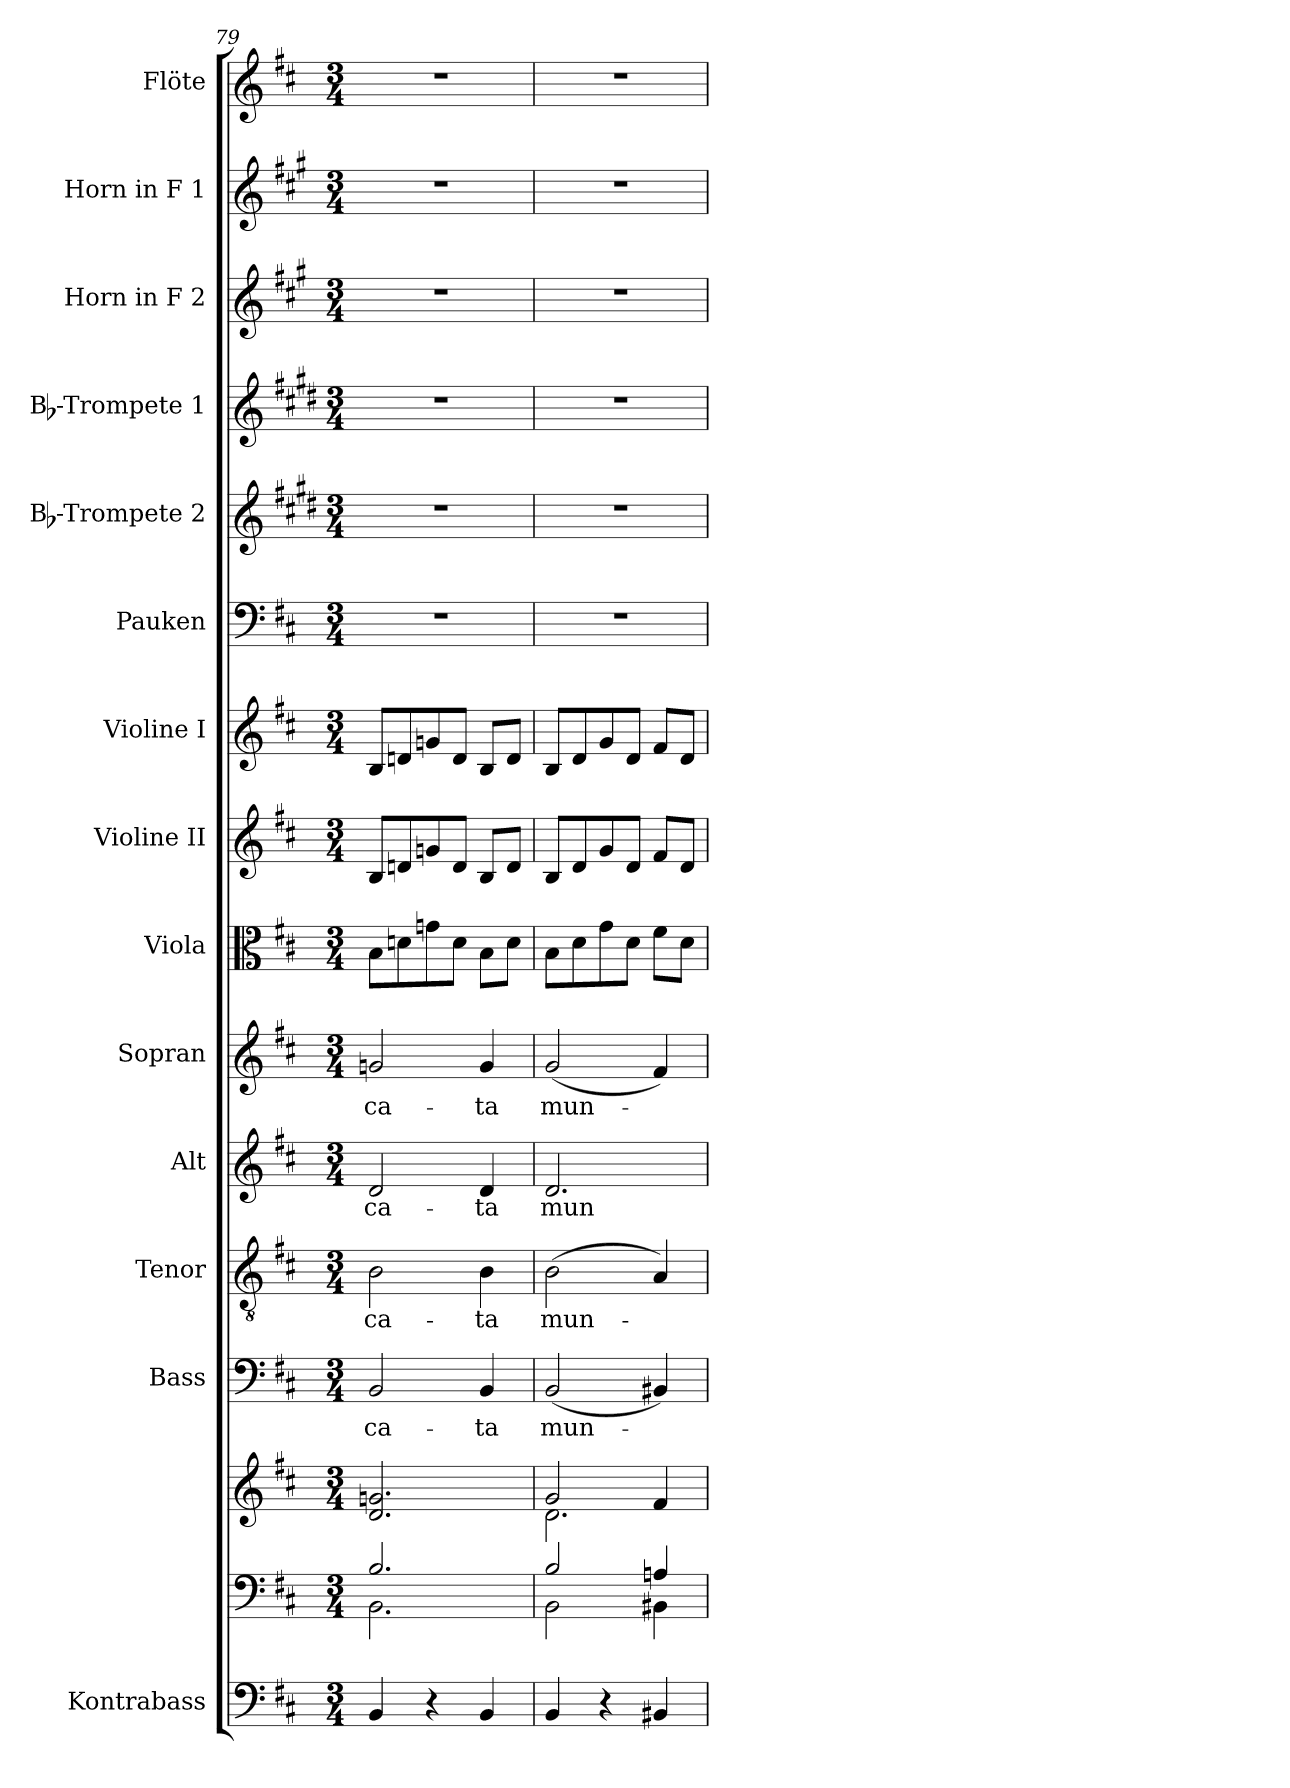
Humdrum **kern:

**kern	**kern	**kern	**kern	**text	**kern	**text	**kern	**text	**kern	**text	**kern	**kern	**kern	**kern	**kern	**kern	**kern	**kern	**kern
*part15	*part14	*part14	*part13	*part13	*part12	*part12	*part11	*part11	*part10	*part10	*part9	*part8	*part7	*part6	*part5	*part4	*part3	*part2	*part1
*staff16	*staff15	*staff14	*staff13	*staff13	*staff12	*staff12	*staff11	*staff11	*staff10	*staff10	*staff9	*staff8	*staff7	*staff6	*staff5	*staff4	*staff3	*staff2	*staff1
*I"Kontrabass	*	*	*I"Bass	*	*I"Tenor	*	*I"Alt	*	*I"Sopran	*	*I"Viola	*I"Violine II	*I"Violine I	*I"Pauken	*I"Bb-Trompete 2	*I"Bb-Trompete 1	*I"Horn in F 2	*I"Horn in F 1	*I"Flöte
*I'Kb.	*	*	*I'B.	*	*I'T.	*	*I'A.	*	*I'S.	*	*I'Vla.	*I'Vl. II	*I'Vl. I	*I'Pk.	*I'Bb Trp. 2	*I'Bb Trp. 1	*	*	*I'Fl.
*clefF4	*clefF4	*clefG2	*clefF4	*	*clefGv2	*	*clefG2	*	*clefG2	*	*clefC3	*clefG2	*clefG2	*clefF4	*clefG2	*clefG2	*clefG2	*clefG2	*clefG2
*ITrd7c12	*	*	*	*	*	*	*	*	*	*	*	*	*	*	*ITrd1c2	*ITrd1c2	*ITrd4c7	*ITrd4c7	*
*k[f#c#]	*k[f#c#]	*k[f#c#]	*k[f#c#]	*	*k[f#c#]	*	*k[f#c#]	*	*k[f#c#]	*	*k[f#c#]	*k[f#c#]	*k[f#c#]	*k[f#c#]	*k[f#c#]	*k[f#c#]	*k[f#c#]	*k[f#c#]	*k[f#c#]
*D:	*D:	*D:	*D:	*	*D:	*	*D:	*	*D:	*	*D:	*D:	*D:	*D:	*D:	*D:	*D:	*D:	*D:
*M3/4	*M3/4	*M3/4	*M3/4	*	*M3/4	*	*M3/4	*	*M3/4	*	*M3/4	*M3/4	*M3/4	*M3/4	*M3/4	*M3/4	*M3/4	*M3/4	*M3/4
=79	=79	=79	=79	=79	=79	=79	=79	=79	=79	=79	=79	=79	=79	=79	=79	=79	=79	=79	=79
*	*^	*	*	*	*	*	*	*	*	*	*	*	*	*	*	*	*	*	*
!	!	!	!	!	!LO:LY:b	!	!LO:LY:b	!	!LO:LY:b	!	!LO:LY:b	!	!	!	!	!	!	!	!	!
4BBB/	2.B/	2.BB\	2.d/ 2.gn/	2BB/	-ca-	2B\	-ca-	2d/	-ca-	2gn/	-ca-	8B\L	8B/L	8B/L	2.r	2.r	2.r	2.r	2.r	2.r
.	.	.	.	.	.	.	.	.	.	.	.	8dn\	8dn/	8dn/	.	.	.	.	.	.
4r	.	.	.	.	.	.	.	.	.	.	.	8gn\	8gn/	8gn/	.	.	.	.	.	.
.	.	.	.	.	.	.	.	.	.	.	.	8d\J	8d/J	8d/J	.	.	.	.	.	.
!	!	!	!	!	!LO:LY:b	!	!LO:LY:b	!	!LO:LY:b	!	!LO:LY:b	!	!	!	!	!	!	!	!	!
4BBB/	.	.	.	4BB/	-ta	4B\	-ta	4d/	-ta	4g/	-ta	8B\L	8B/L	8B/L	.	.	.	.	.	.
.	.	.	.	.	.	.	.	.	.	.	.	8d\J	8d/J	8d/J	.	.	.	.	.	.
=80	=80	=80	=80	=80	=80	=80	=80	=80	=80	=80	=80	=80	=80	=80	=80	=80	=80	=80	=80	=80
*	*	*	*^	*	*	*	*	*	*	*	*	*	*	*	*	*	*	*	*	*
!	!	!	!	!	!	!LO:LY:b	!	!LO:LY:b	!	!LO:LY:b	!	!LO:LY:b	!	!	!	!	!	!	!	!	!
4BBB/	2B/	2BB\	2g/	2.d\	(<2BB/	mun-	(>2B\	mun-	2.d/	mun-	(<2g/	mun-	8B\L	8B/L	8B/L	2.r	2.r	2.r	2.r	2.r	2.r
.	.	.	.	.	.	.	.	.	.	.	.	.	8d\	8d/	8d/	.	.	.	.	.	.
4r	.	.	.	.	.	.	.	.	.	.	.	.	8g\	8g/	8g/	.	.	.	.	.	.
.	.	.	.	.	.	.	.	.	.	.	.	.	8d\J	8d/J	8d/J	.	.	.	.	.	.
4BBB#X/	4An/	4BB#X\	4f#/	.	4BB#X/)	.	4A/)	.	.	.	4f#/)	.	8f#\L	8f#/L	8f#/L	.	.	.	.	.	.
.	.	.	.	.	.	.	.	.	.	.	.	.	8d\J	8d/J	8d/J	.	.	.	.	.	.
*	*v	*v	*	*	*	*	*	*	*	*	*	*	*	*	*	*	*	*	*	*	*
*	*	*v	*v	*	*	*	*	*	*	*	*	*	*	*	*	*	*	*	*	*
=	=	=	=	=	=	=	=	=	=	=	=	=	=	=	=	=	=	=	=
*-	*-	*-	*-	*-	*-	*-	*-	*-	*-	*-	*-	*-	*-	*-	*-	*-	*-	*-	*-
